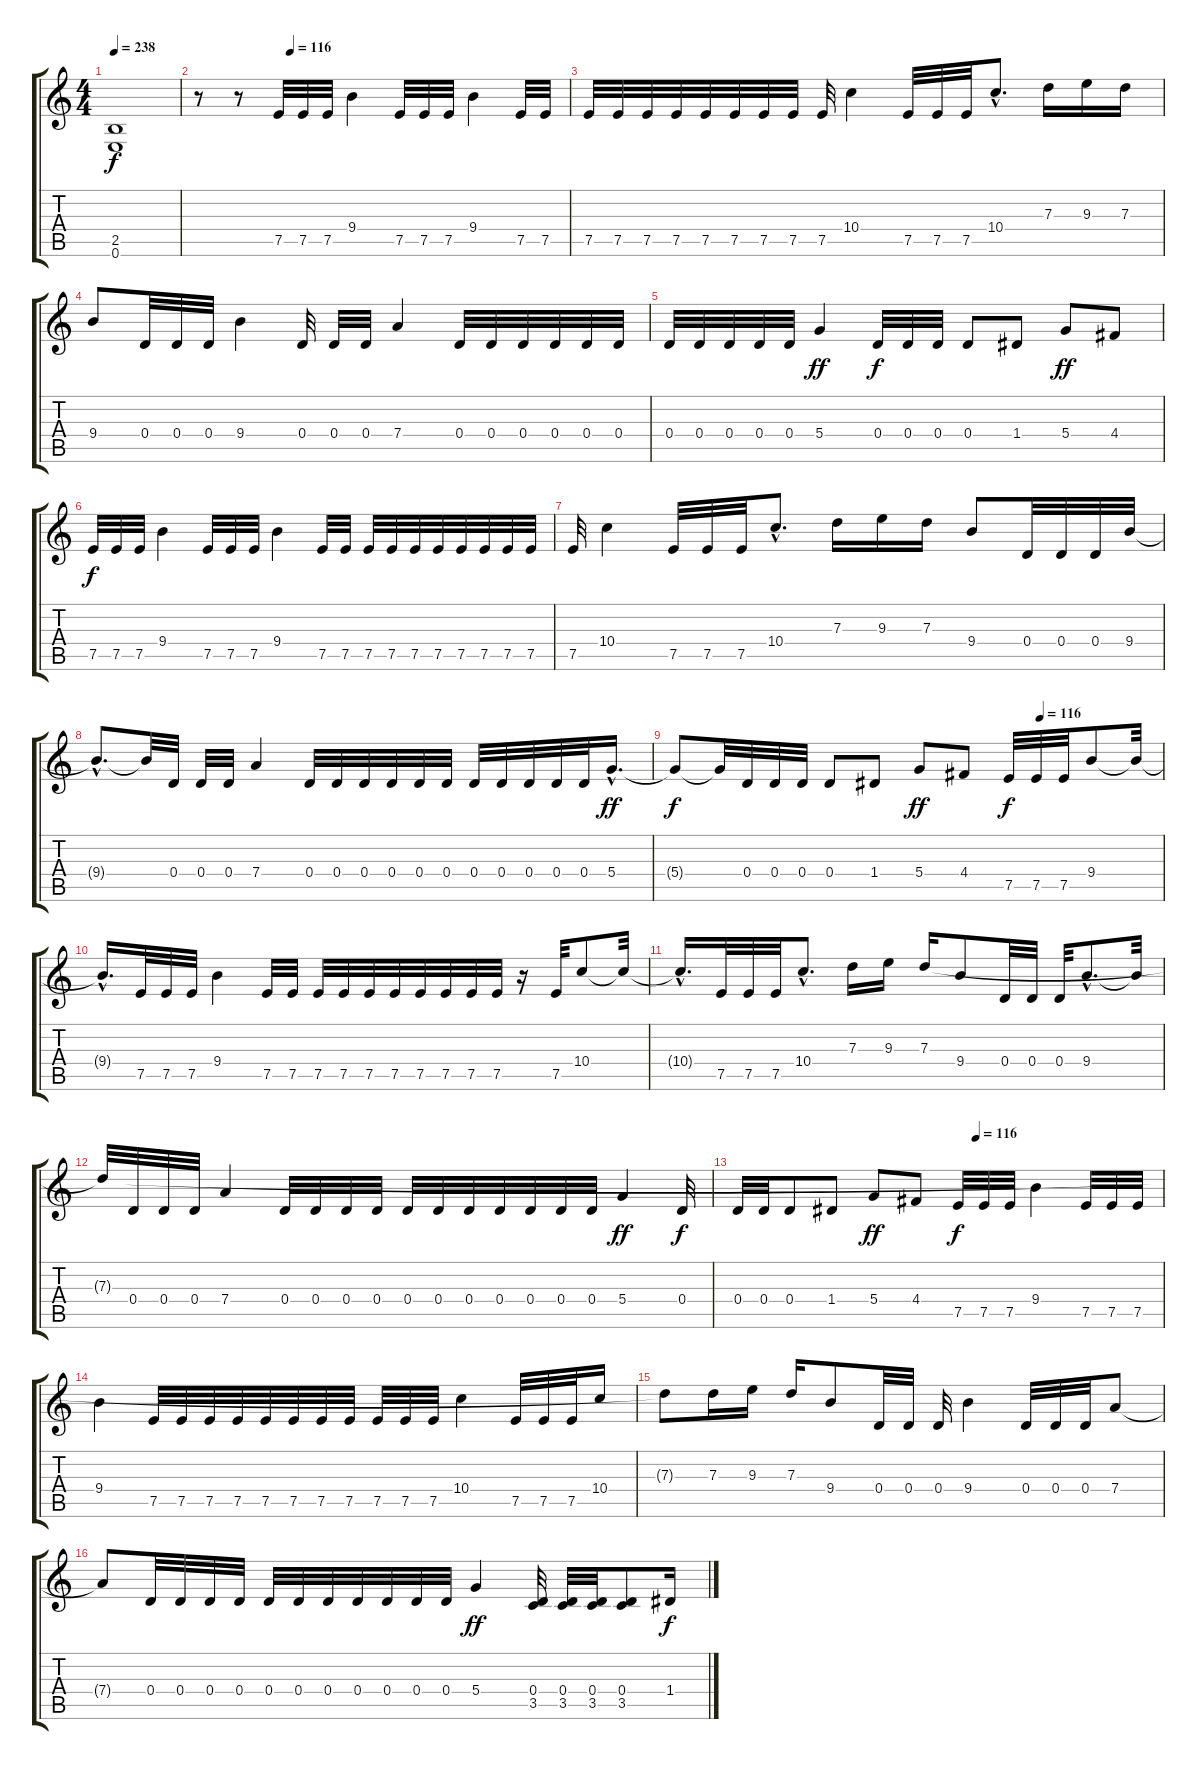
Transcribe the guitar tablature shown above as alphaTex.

\track "" {instrument overdrivenguitar}
\staff {score tabs}
\tuning (E4 B3 G3 D3 A2 E2) {hide}
\ts (4 4)
\tempo 238
\clef g2
\ks c
(2.5{t} 0.6{t}).1{dy f} |
\tempo (116 0.25)
r.8 r.8 7.5.32 7.5.32 7.5.32 9.4.4 7.5.32 7.5.32 7.5.32 9.4.4 7.5.32 7.5.32 |
7.5.32 7.5.32 7.5.32 7.5.32 7.5.32 7.5.32 7.5.32 7.5.32 7.5.32 10.4.4 7.5.32 7.5.32 7.5.32 10.4{hac}.8{d} 7.3.16 9.3.16 7.3.16 |
9.4.8 0.4.32 0.4.32 0.4.32 9.4.4 0.4.32 0.4.32 0.4.32 7.4.4 0.4.32 0.4.32 0.4.32 0.4.32 0.4.32 0.4.32 |
0.4.32 0.4.32 0.4.32 0.4.32 0.4.32 5.4.4{dy ff} 0.4.32{dy f} 0.4.32 0.4.32 0.4.8 1.4.8 5.4.8{dy ff} 4.4.8 |
7.5.32{dy f} 7.5.32 7.5.32 9.4.4 7.5.32 7.5.32 7.5.32 9.4.4 7.5.32 7.5.32 7.5.32 7.5.32 7.5.32 7.5.32 7.5.32 7.5.32 7.5.32 7.5.32 |
7.5.32 10.4.4 7.5.32 7.5.32 7.5.32 10.4{hac}.8{d} 7.3.16 9.3.16 7.3.16 9.4.8 0.4.32 0.4.32 0.4.32 9.4.32 |
9.4{hac t}.8{d} 9.4{t}.32 0.4.32 0.4.32 0.4.32 7.4.4 0.4.32 0.4.32 0.4.32 0.4.32 0.4.32 0.4.32 0.4.32 0.4.32 0.4.32 0.4.32 0.4.32 5.4{hac}.16{d dy ff} |
\tempo (116 0.75)
5.4{t}.8{dy f} 5.4{t}.32 0.4.32 0.4.32 0.4.32 0.4.8 1.4.8 5.4.8{dy ff} 4.4.8 7.5.32{dy f} 7.5.32 7.5.32 9.4.8 9.4{t}.32 |
9.4{hac t}.16{d} 7.5.32 7.5.32 7.5.32 9.4.4 7.5.32 7.5.32 7.5.32 7.5.32 7.5.32 7.5.32 7.5.32 7.5.32 7.5.32 7.5.32 r.16 7.5.32 10.4.8 10.4{t}.32 |
10.4{hac t}.16{d} 7.5.32 7.5.32 7.5.32 10.4{hac}.8{d} 7.3.16 9.3.16 7.3.16 9.4.8 0.4.32 0.4.32 0.4.32 9.4{hac}.8{d} 9.4{t}.32 |
7.3{t}.32 0.4.32 0.4.32 0.4.32 7.4.4 0.4.32 0.4.32 0.4.32 0.4.32 0.4.32 0.4.32 0.4.32 0.4.32 0.4.32 0.4.32 0.4.32 5.4.4{dy ff} 0.4.32{dy f} |
\tempo (116 0.5625)
0.4.32 0.4.32 0.4.8 1.4.8 5.4.8{dy ff} 4.4.8 7.5.32{dy f} 7.5.32 7.5.32 9.4.4 7.5.32 7.5.32 7.5.32 |
9.4.4 7.5.32 7.5.32 7.5.32 7.5.32 7.5.32 7.5.32 7.5.32 7.5.32 7.5.32 7.5.32 7.5.32 10.4.4 7.5.32 7.5.32 7.5.32 10.4.16 |
7.3{t}.8 7.3.16 9.3.16 7.3.16 9.4.8 0.4.32 0.4.32 0.4.32 9.4.4 0.4.32 0.4.32 0.4.32 7.4.8 |
7.4{t}.8 0.4.32 0.4.32 0.4.32 0.4.32 0.4.32 0.4.32 0.4.32 0.4.32 0.4.32 0.4.32 0.4.32 5.4.4{dy ff} (0.4 3.5).32 (0.4 3.5).32 (0.4 3.5).32 (0.4 3.5).8 1.4.16{dy f}
